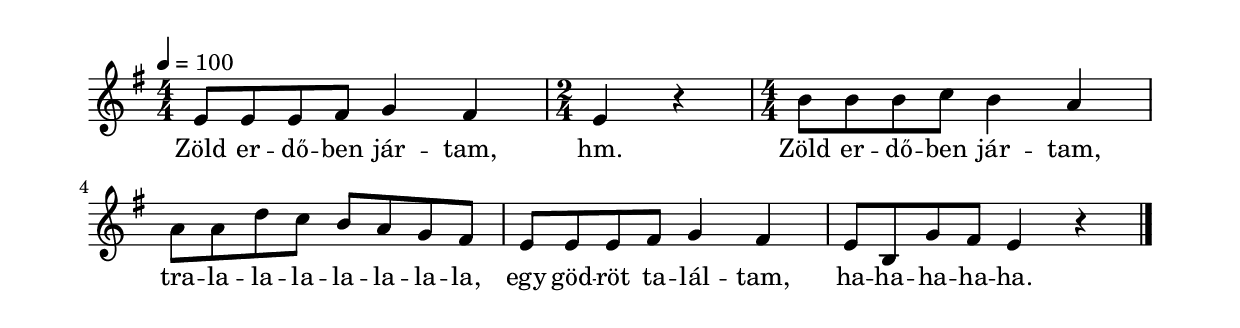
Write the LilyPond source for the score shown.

\paper {
  indent = 0\mm
  line-width = 180\mm
  oddHeaderMarkup = ""
  evenHeaderMarkup = ""
  oddFooterMarkup = ""
  evenFooterMarkup = ""
}

\score{
\relative c' {
\numericTimeSignature
\time 4/4
\key g \major
\tempo 4 = 100
e8 e e fis g4 fis \time 2/4 e4 r | \time 4/4 b'8 b b c b4 a a8 a d c b a g fis | e e e fis g4 fis4 e8 b g' fis e4 r \bar "|."
} 
\addlyrics {
  Zöld er -- dő -- ben jár -- tam, hm.
  Zöld er -- dő -- ben jár -- tam, tra -- la -- la -- la -- la -- la -- la -- la,
  egy göd -- röt ta -- lál -- tam, ha -- ha -- ha -- ha -- ha.
  } 

\midi { }
\layout { }
}

\version "2.17.4"